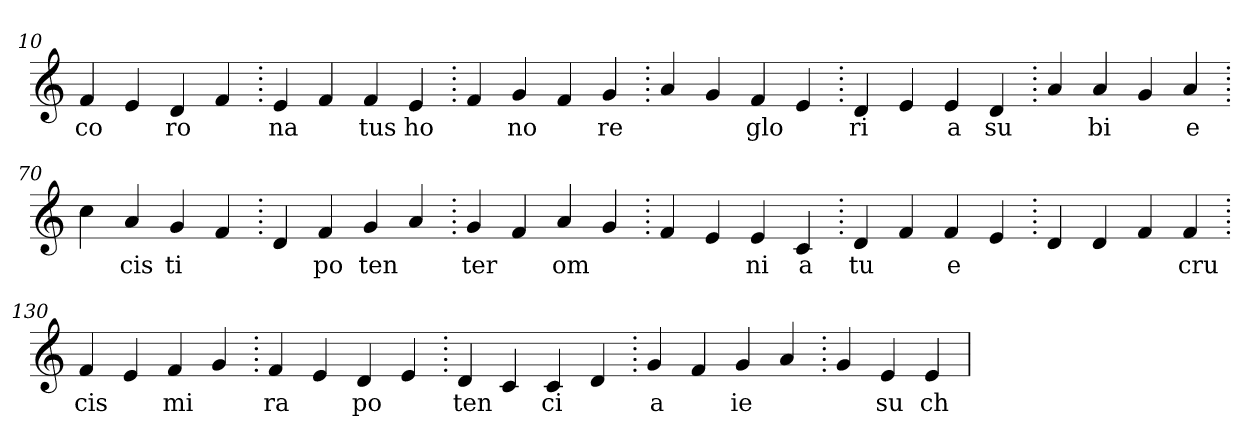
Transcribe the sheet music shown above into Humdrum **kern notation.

**kern	**text
*part1	*part1
*staff1	*staff1
*clefG2	*
=10.	=10.
4f	co
4e	.
4d	ro
4f	.
=20.	=20.
4e	na
4f	.
4f	tus
4e	ho
=30.	=30.
4f	.
4g	no
4f	.
4g	re
=40.	=40.
4a	.
4g	.
4f	glo
4e	.
=50.	=50.
4d	ri
4e	.
4e	a
4d	su
=60.	=60.
4a	.
4a	bi
4g	.
4a	e
=70.	=70.
4cc	.
4a	cis
4g	ti
4f	.
=80.	=80.
4d	.
4f	po
4g	ten
4a	.
=90.	=90.
4g	ter
4f	.
4a	om
4g	.
=100.	=100.
4f	.
4e	.
4e	ni
4c	a
=110.	=110.
4d	tu
4f	.
4f	e
4e	.
=120.	=120.
4d	.
4d	.
4f	.
4f	cru
=130.	=130.
4f	cis
4e	.
4f	mi
4g	.
=140.	=140.
4f	ra
4e	.
4d	po
4e	.
=150.	=150.
4d	ten
4c	.
4c	ci
4d	.
=160.	=160.
4g	a
4f	.
4g	ie
4a	.
=170.	=170.
4g	.
4e	su
4e	ch
=	=
*-	*-
